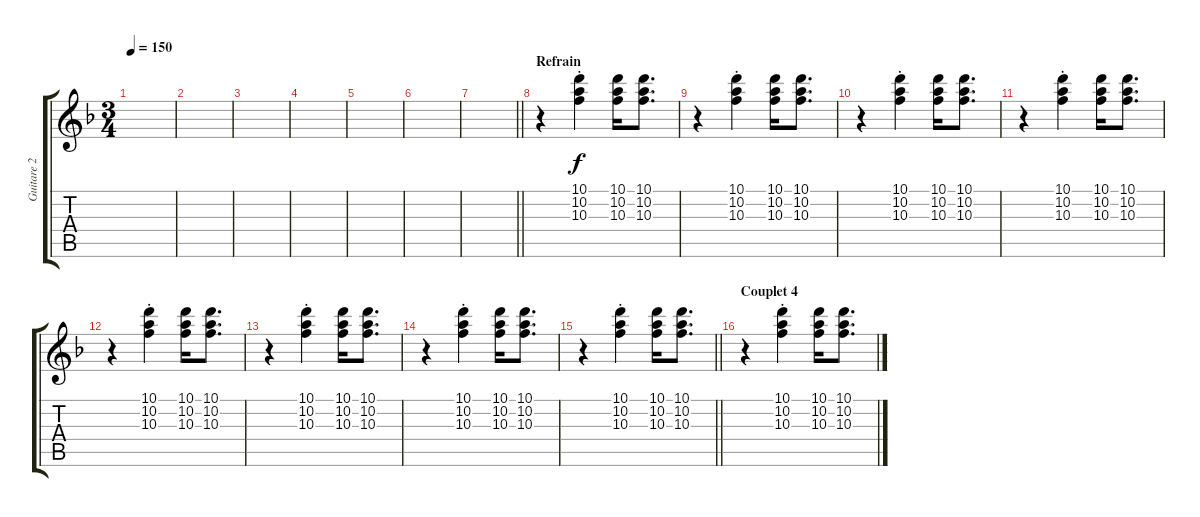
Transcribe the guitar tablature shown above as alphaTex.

\track ("Guitare 2" "Guitare 2") {instrument electricguitarjazz}
\staff {score tabs}
\tuning (E4 B3 G3 D3 A2 E2) {hide}
\ts (3 4)
\tempo 150
\clef g2
\ks f
|
|
|
|
|
|
\barLineRight lightlight
|
\section ("" "Refrain")
r.4 (10.1{st} 10.2{st} 10.3).4 (10.1 10.2 10.3).16 (10.1 10.2 10.3).8{d} |
r.4 (10.1{st} 10.2{st} 10.3).4 (10.1 10.2 10.3).16 (10.1 10.2 10.3).8{d} |
r.4 (10.1{st} 10.2{st} 10.3).4 (10.1 10.2 10.3).16 (10.1 10.2 10.3).8{d} |
r.4 (10.1{st} 10.2{st} 10.3).4 (10.1 10.2 10.3).16 (10.1 10.2 10.3).8{d} |
r.4 (10.1{st} 10.2{st} 10.3).4 (10.1 10.2 10.3).16 (10.1 10.2 10.3).8{d} |
r.4 (10.1{st} 10.2{st} 10.3).4 (10.1 10.2 10.3).16 (10.1 10.2 10.3).8{d} |
r.4 (10.1{st} 10.2{st} 10.3).4 (10.1 10.2 10.3).16 (10.1 10.2 10.3).8{d} |
\barLineRight lightlight
r.4 (10.1{st} 10.2{st} 10.3).4 (10.1 10.2 10.3).16 (10.1 10.2 10.3).8{d} |
\section ("" "Couplet 4")
r.4 (10.1{st} 10.2{st} 10.3).4 (10.1 10.2 10.3).16 (10.1 10.2 10.3).8{d}
